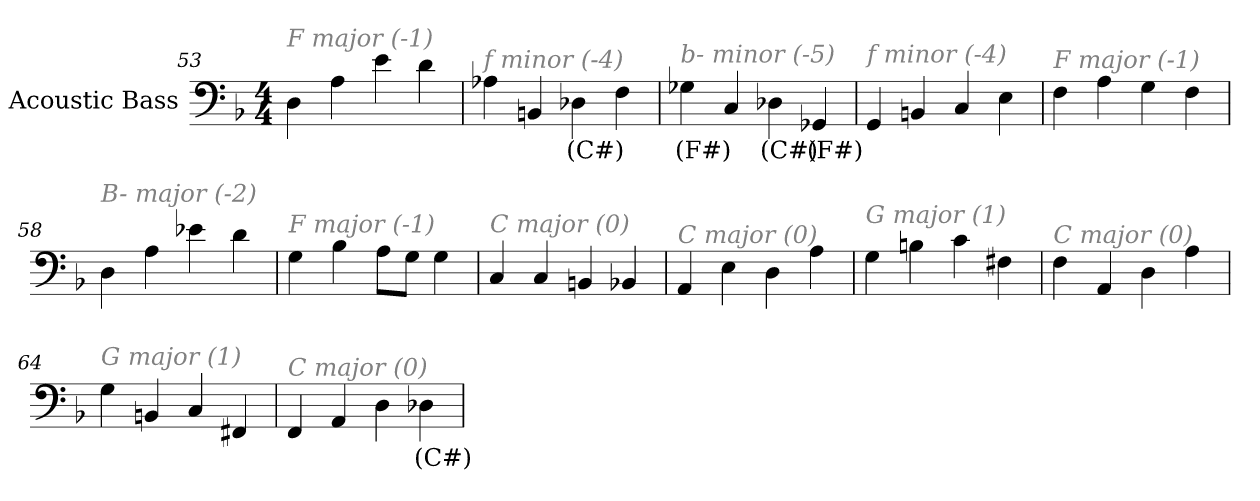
**kern	**text
*part1	*part1
*staff1	*staff1
*I"Acoustic Bass	*
*clefF4	*
*ITrd7c12	*
*k[b-]	*
*F:	*
*M4/4	*
=53	=53
!LO:TX:i:color=#808080:t=F major (-1)	!
4DD	.
4AA	.
4E	.
4D	.
=54	=54
!LO:TX:i:color=#808080:t=f minor (-4)	!
4AA-X	.
4BBBn	.
4DD-Xi	(C#)
4FF	.
=55	=55
!LO:TX:i:color=#808080:t=b- minor (-5)	!
4GG-Xi	(F#)
4CC	.
4DD-Xi	(C#)
4GGG-Xi	(F#)
=56	=56
!LO:TX:i:color=#808080:t=f minor (-4)	!
4GGG	.
4BBBn	.
4CC	.
4EE	.
=57	=57
!LO:TX:i:color=#808080:t=F major (-1)	!
4FF	.
4AA	.
4GG	.
4FF	.
=58	=58
!LO:TX:i:color=#808080:t=B- major (-2)	!
4DD	.
4AA	.
4E-X	.
4D	.
=59	=59
!LO:TX:i:color=#808080:t=F major (-1)	!
4GG	.
4BB-	.
8AAL	.
8GGJ	.
4GG	.
=60	=60
!LO:TX:i:color=#808080:t=C major (0)	!
4CC	.
4CC	.
4BBBn	.
4BBB-X	.
=61	=61
!LO:TX:i:color=#808080:t=C major (0)	!
4AAA	.
4EE	.
4DD	.
4AA	.
=62	=62
!LO:TX:i:color=#808080:t=G major (1)	!
4GG	.
4BBn	.
4C	.
4FF#X	.
=63	=63
!LO:TX:i:color=#808080:t=C major (0)	!
4FF	.
4AAA	.
4DD	.
4AA	.
=64	=64
!LO:TX:i:color=#808080:t=G major (1)	!
4GG	.
4BBBn	.
4CC	.
4FFF#X	.
=65	=65
!LO:TX:i:color=#808080:t=C major (0)	!
4FFF	.
4AAA	.
4DD	.
4DD-Xi	(C#)
=	=
*-	*-
